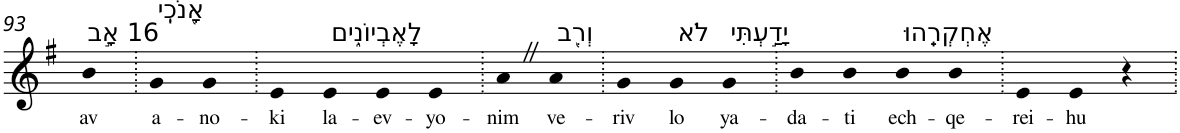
**kern	**text
*part1	*part1
*staff1	*staff1
*I"Piano	*
*I'Pno	*
!!LO:PB:g=z
*clefG2	*
*k[f#]	*
*G:	*
=93	=93
!LO:TX:a:t=16 אָ֣ב	!
!	!LO:LY:b
4b	av
=94.	=94.
!LO:TX:a:t=אָ֭נֹכִֽי	!
!	!LO:LY:b
4g	a-
!	!LO:LY:b
4g	-no-
=95.	=95.
!	!LO:LY:b
4e	-ki
!LO:TX:a:t=לָאֶבְיוֹנִ֑ים	!
!	!LO:LY:b
4e	la-
!	!LO:LY:b
4e	-ev-
!	!LO:LY:b
4e	-yo-
=96.	=96.
!	!LO:LY:b
4aZ	-nim
!LO:TX:a:t=וְרִ֖ב	!
!	!LO:LY:b
4a	ve-
=97.	=97.
!	!LO:LY:b
4g	-riv
!LO:TX:a:t=לֹא	!
!	!LO:LY:b
4g	lo
!LO:TX:a:t=יָדַ֣עְתִּי	!
!	!LO:LY:b
4g	ya-
=98.	=98.
!	!LO:LY:b
4b	-da-
!	!LO:LY:b
4b	-ti
!LO:TX:a:t=אֶחְקְרֵֽהוּ	!
!	!LO:LY:b
4b	ech-
!	!LO:LY:b
4b	-qe-
=99.	=99.
!	!LO:LY:b
4e	-rei-
!	!LO:LY:b
4e	-hu
4r	.
=.	=.
*-	*-
